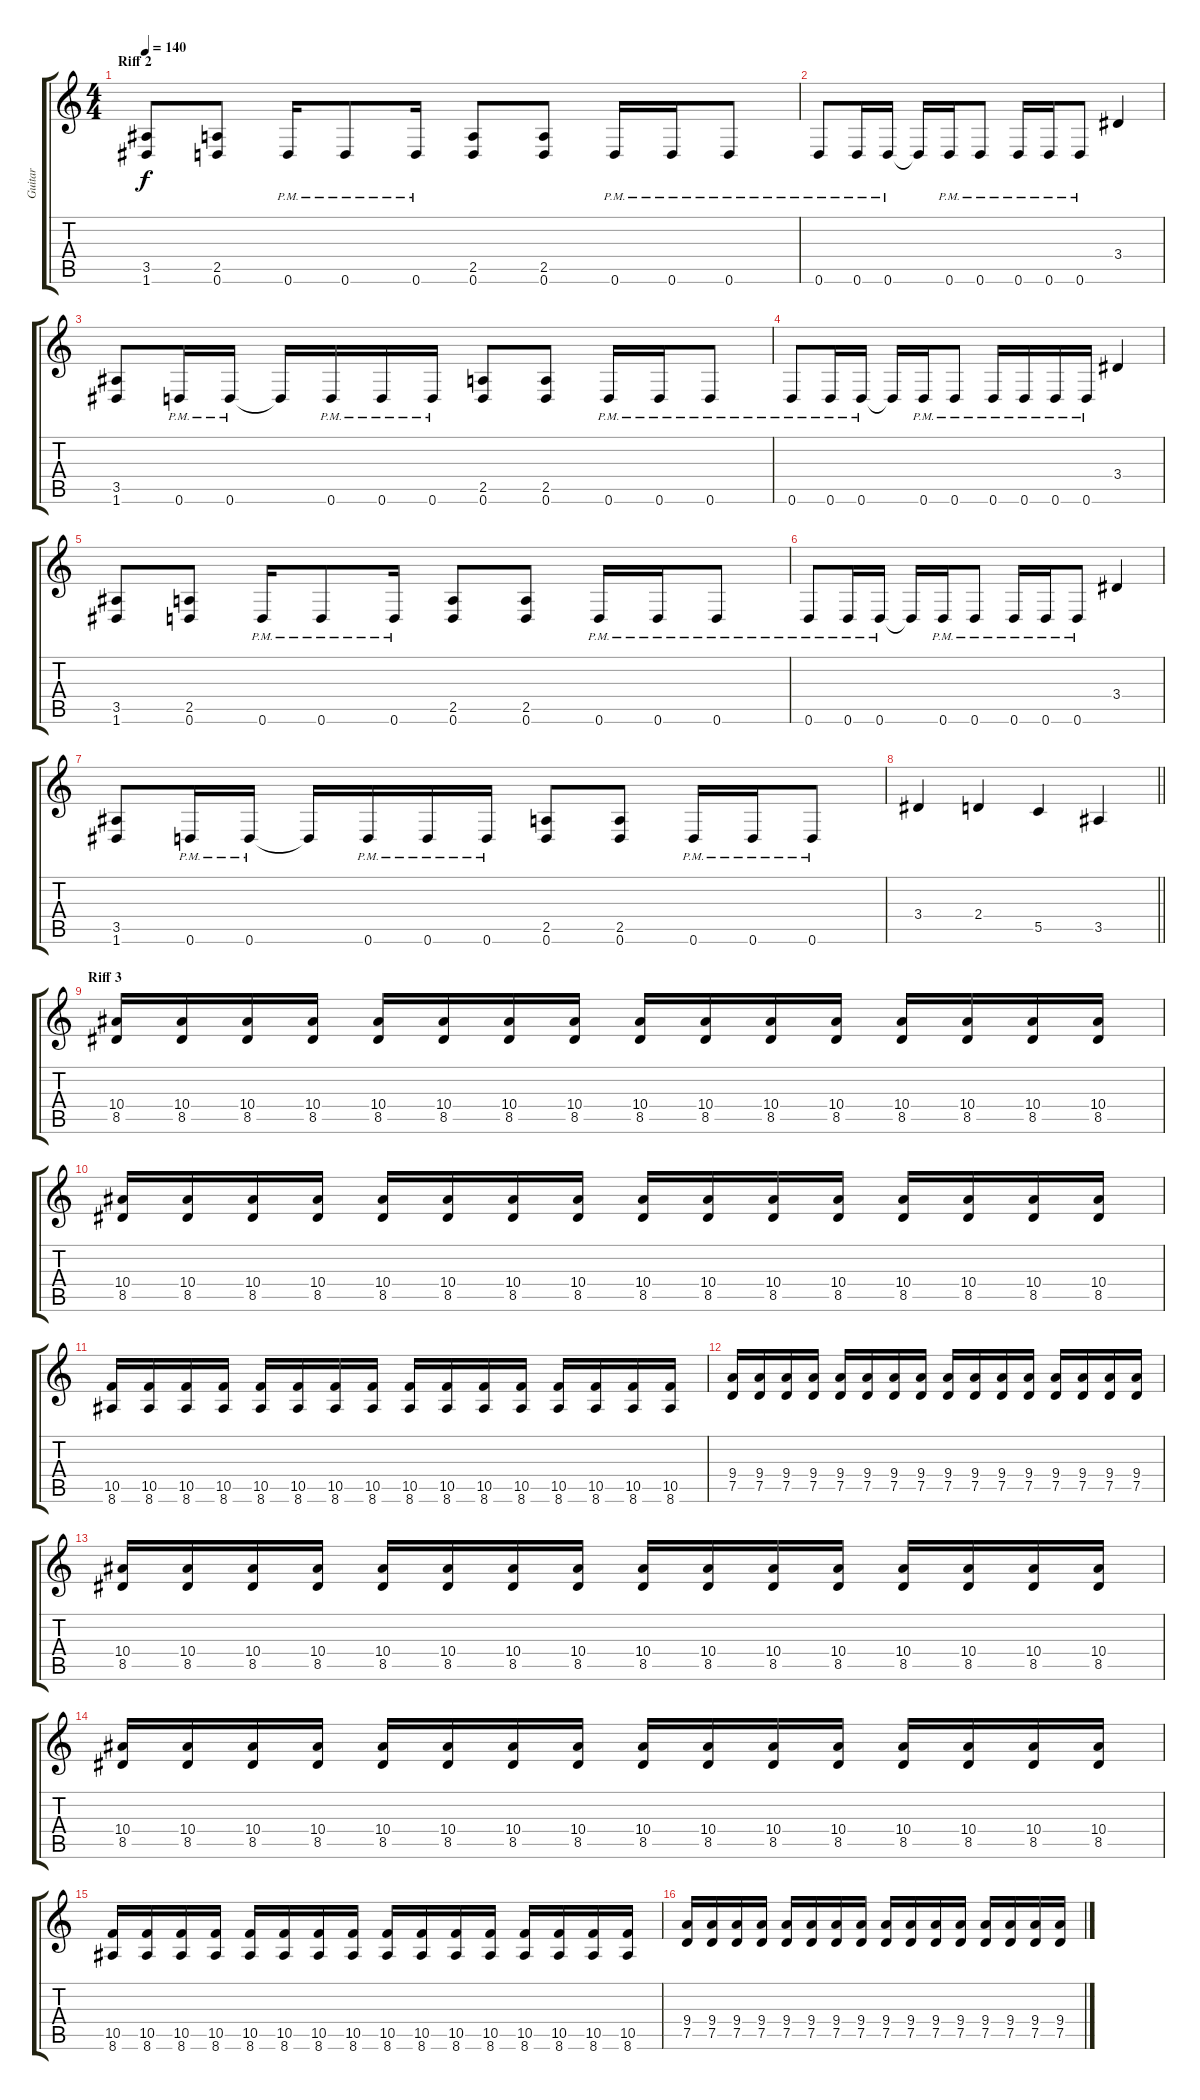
\track ("Guitar" "Guitar") {instrument distortionguitar}
\staff {score tabs}
\tuning (D4 A3 F3 C3 G2 D2) {hide}
\ts (4 4)
\section ("" "Riff 2")
\tempo 140
\clef g2
\ks c
(3.5 1.6).8{dy f} (2.5 0.6).8 0.6{pm}.16 0.6{pm}.8 0.6{pm}.16 (2.5 0.6).8 (2.5 0.6).8 0.6{pm}.16 0.6{pm}.16 0.6{pm}.8 |
0.6{pm}.8 0.6{pm}.16 0.6{pm}.16 0.6{t}.16 0.6{pm}.16 0.6{pm}.8 0.6{pm}.16 0.6{pm}.16 0.6{pm}.8 3.4.4 |
(3.5 1.6).8 0.6{pm}.16 0.6{pm}.16 0.6{t}.16 0.6{pm}.16 0.6{pm}.16 0.6{pm}.16 (2.5 0.6).8 (2.5 0.6).8 0.6{pm}.16 0.6{pm}.16 0.6{pm}.8 |
0.6{pm}.8 0.6{pm}.16 0.6{pm}.16 0.6{t}.16 0.6{pm}.16 0.6{pm}.8 0.6{pm}.16 0.6{pm}.16 0.6{pm}.16 0.6{pm}.16 3.4.4 |
(3.5 1.6).8 (2.5 0.6).8 0.6{pm}.16 0.6{pm}.8 0.6{pm}.16 (2.5 0.6).8 (2.5 0.6).8 0.6{pm}.16 0.6{pm}.16 0.6{pm}.8 |
0.6{pm}.8 0.6{pm}.16 0.6{pm}.16 0.6{t}.16 0.6{pm}.16 0.6{pm}.8 0.6{pm}.16 0.6{pm}.16 0.6{pm}.8 3.4.4 |
(3.5 1.6).8 0.6{pm}.16 0.6{pm}.16 0.6{t}.16 0.6{pm}.16 0.6{pm}.16 0.6{pm}.16 (2.5 0.6).8 (2.5 0.6).8 0.6{pm}.16 0.6{pm}.16 0.6{pm}.8 |
\barLineRight lightlight
3.4.4 2.4.4 5.5.4 3.5.4 |
\section ("" "Riff 3")
(10.4 8.5).16 (10.4 8.5).16 (10.4 8.5).16 (10.4 8.5).16 (10.4 8.5).16 (10.4 8.5).16 (10.4 8.5).16 (10.4 8.5).16 (10.4 8.5).16 (10.4 8.5).16 (10.4 8.5).16 (10.4 8.5).16 (10.4 8.5).16 (10.4 8.5).16 (10.4 8.5).16 (10.4 8.5).16 |
(10.4 8.5).16 (10.4 8.5).16 (10.4 8.5).16 (10.4 8.5).16 (10.4 8.5).16 (10.4 8.5).16 (10.4 8.5).16 (10.4 8.5).16 (10.4 8.5).16 (10.4 8.5).16 (10.4 8.5).16 (10.4 8.5).16 (10.4 8.5).16 (10.4 8.5).16 (10.4 8.5).16 (10.4 8.5).16 |
(10.5 8.6).16 (10.5 8.6).16 (10.5 8.6).16 (10.5 8.6).16 (10.5 8.6).16 (10.5 8.6).16 (10.5 8.6).16 (10.5 8.6).16 (10.5 8.6).16 (10.5 8.6).16 (10.5 8.6).16 (10.5 8.6).16 (10.5 8.6).16 (10.5 8.6).16 (10.5 8.6).16 (10.5 8.6).16 |
(9.4 7.5).16 (9.4 7.5).16 (9.4 7.5).16 (9.4 7.5).16 (9.4 7.5).16 (9.4 7.5).16 (9.4 7.5).16 (9.4 7.5).16 (9.4 7.5).16 (9.4 7.5).16 (9.4 7.5).16 (9.4 7.5).16 (9.4 7.5).16 (9.4 7.5).16 (9.4 7.5).16 (9.4 7.5).16 |
(10.4 8.5).16 (10.4 8.5).16 (10.4 8.5).16 (10.4 8.5).16 (10.4 8.5).16 (10.4 8.5).16 (10.4 8.5).16 (10.4 8.5).16 (10.4 8.5).16 (10.4 8.5).16 (10.4 8.5).16 (10.4 8.5).16 (10.4 8.5).16 (10.4 8.5).16 (10.4 8.5).16 (10.4 8.5).16 |
(10.4 8.5).16 (10.4 8.5).16 (10.4 8.5).16 (10.4 8.5).16 (10.4 8.5).16 (10.4 8.5).16 (10.4 8.5).16 (10.4 8.5).16 (10.4 8.5).16 (10.4 8.5).16 (10.4 8.5).16 (10.4 8.5).16 (10.4 8.5).16 (10.4 8.5).16 (10.4 8.5).16 (10.4 8.5).16 |
(10.5 8.6).16 (10.5 8.6).16 (10.5 8.6).16 (10.5 8.6).16 (10.5 8.6).16 (10.5 8.6).16 (10.5 8.6).16 (10.5 8.6).16 (10.5 8.6).16 (10.5 8.6).16 (10.5 8.6).16 (10.5 8.6).16 (10.5 8.6).16 (10.5 8.6).16 (10.5 8.6).16 (10.5 8.6).16 |
(9.4 7.5).16 (9.4 7.5).16 (9.4 7.5).16 (9.4 7.5).16 (9.4 7.5).16 (9.4 7.5).16 (9.4 7.5).16 (9.4 7.5).16 (9.4 7.5).16 (9.4 7.5).16 (9.4 7.5).16 (9.4 7.5).16 (9.4 7.5).16 (9.4 7.5).16 (9.4 7.5).16 (9.4 7.5).16
